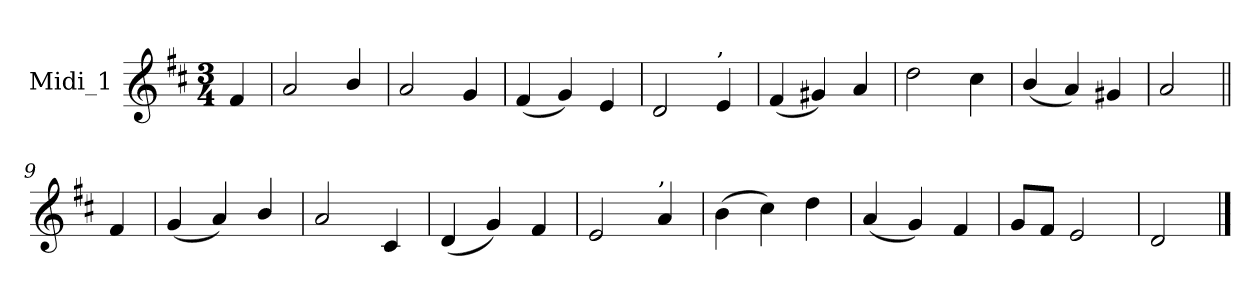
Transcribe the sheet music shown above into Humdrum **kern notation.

**kern
*part1
*staff1
*I"Midi_1
*clefG2
*k[f#c#]
*D:
*M3/4
=
4f#
=1
2a
4b/
=2
2a
4g
=3
(<4f#
4g)
4e
=4
2d
!LO:TX:a:t=,
4e
=5
(<4f#
4g#X)
4a
!!LO:LB:g=z
=6
2dd
4cc#
=7
(<4b/
4a)
4g#X
=8
2a
=9||
4f#
=10
(<4g
4a)
4b/
=11
2a
4c#
!!LO:LB:g=z
=12
(<4d
4g)
4f#
=13
2e
!LO:TX:a:t=,
4a
=14
(>4b
4cc#)
4dd
=15
(<4a
4g)
4f#
=16
8gL
8f#J
2e
=17
2d
==
*-
